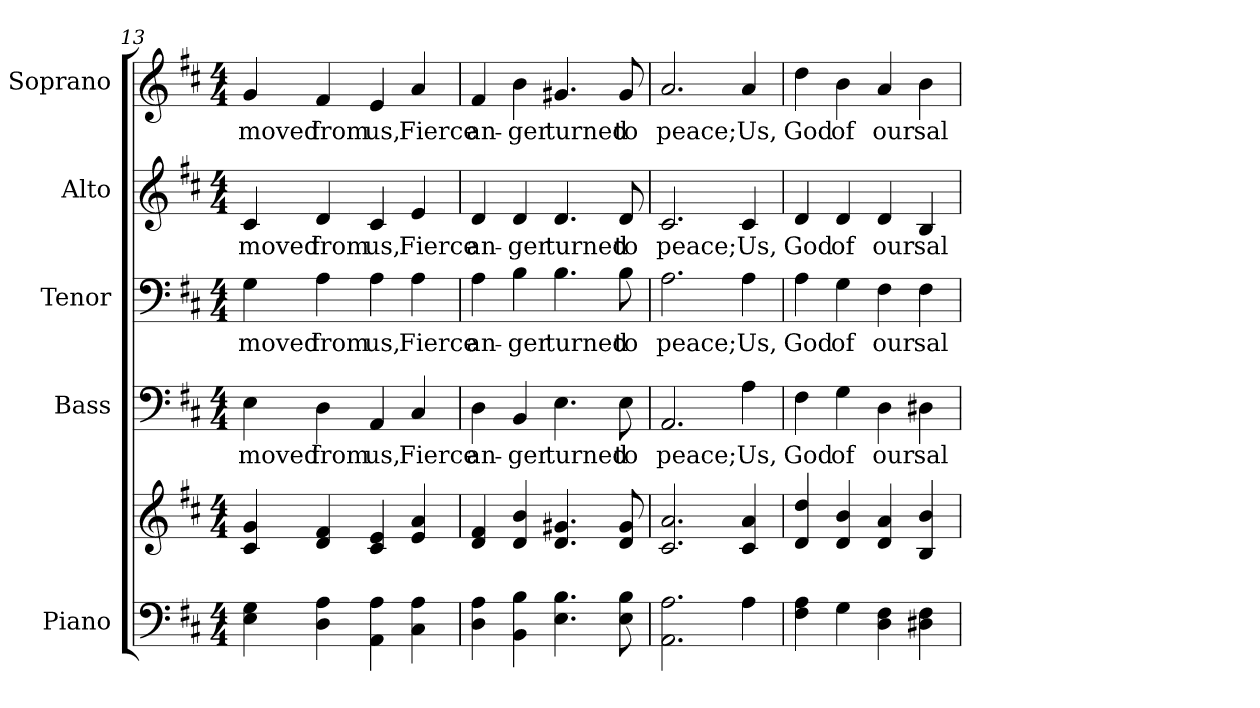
**kern	**kern	**kern	**text	**kern	**text	**kern	**text	**kern	**text
*part5	*part5	*part4	*part4	*part3	*part3	*part2	*part2	*part1	*part1
*staff6	*staff5	*staff4	*staff4	*staff3	*staff3	*staff2	*staff2	*staff1	*staff1
*I"Piano	*	*I"Bass	*	*I"Tenor	*	*I"Alto	*	*I"Soprano	*
*I'Pno.	*	*I'B.	*	*I'T.	*	*I'A.	*	*I'S.	*
*clefF4	*clefG2	*clefF4	*	*clefF4	*	*clefG2	*	*clefG2	*
*k[f#c#]	*k[f#c#]	*k[f#c#]	*	*k[f#c#]	*	*k[f#c#]	*	*k[f#c#]	*
*D:	*D:	*D:	*	*D:	*	*D:	*	*D:	*
*M4/4	*M4/4	*M4/4	*	*M4/4	*	*M4/4	*	*M4/4	*
=13	=13	=13	=13	=13	=13	=13	=13	=13	=13
!	!	!	!LO:LY:b:color=#000000	!	!	!	!	!	!
!	!	!	!	!	!LO:LY:b:color=#000000	!	!	!	!
!	!	!	!	!	!	!	!LO:LY:b:color=#000000	!	!
!	!	!	!	!	!	!	!	!	!LO:LY:b:color=#000000
4Ei\ 4Gi	4c#i/ 4gi	4Ei\	-moved	4Gi\	-moved	4c#i/	-moved	4gi/	-moved
!	!	!	!LO:LY:b:color=#000000	!	!	!	!	!	!
!	!	!	!	!	!LO:LY:b:color=#000000	!	!	!	!
!	!	!	!	!	!	!	!LO:LY:b:color=#000000	!	!
!	!	!	!	!	!	!	!	!	!LO:LY:b:color=#000000
4Di\ 4Ai	4di/ 4f#i	4Di\	from	4Ai\	from	4di/	from	4f#i/	from
!	!	!	!LO:LY:b:color=#000000	!	!	!	!	!	!
!	!	!	!	!	!LO:LY:b:color=#000000	!	!	!	!
!	!	!	!	!	!	!	!LO:LY:b:color=#000000	!	!
!	!	!	!	!	!	!	!	!	!LO:LY:b:color=#000000
4AAi\ 4Ai	4c#i/ 4ei	4AAi/	us,	4Ai\	us,	4c#i/	us,	4ei/	us,
!	!	!	!LO:LY:b:color=#000000	!	!	!	!	!	!
!	!	!	!	!	!LO:LY:b:color=#000000	!	!	!	!
!	!	!	!	!	!	!	!LO:LY:b:color=#000000	!	!
!	!	!	!	!	!	!	!	!	!LO:LY:b:color=#000000
4C#i\ 4Ai	4ei/ 4ai	4C#i/	Fierce	4Ai\	Fierce	4ei/	Fierce	4ai/	Fierce
!!LO:LB:g=z
=14	=14	=14	=14	=14	=14	=14	=14	=14	=14
!	!	!	!LO:LY:b:color=#000000	!	!	!	!	!	!
!	!	!	!	!	!LO:LY:b:color=#000000	!	!	!	!
!	!	!	!	!	!	!	!LO:LY:b:color=#000000	!	!
!	!	!	!	!	!	!	!	!	!LO:LY:b:color=#000000
4Di\ 4Ai	4di/ 4f#i	4Di\	an-	4Ai\	an-	4di/	an-	4f#i/	an-
!	!	!	!LO:LY:b:color=#000000	!	!	!	!	!	!
!	!	!	!	!	!LO:LY:b:color=#000000	!	!	!	!
!	!	!	!	!	!	!	!LO:LY:b:color=#000000	!	!
!	!	!	!	!	!	!	!	!	!LO:LY:b:color=#000000
4BBi\ 4Bi	4di/ 4bi	4BBi/	-ger	4Bi\	-ger	4di/	-ger	4bi\	-ger
!	!	!	!LO:LY:b:color=#000000	!	!	!	!	!	!
!	!	!	!	!	!LO:LY:b:color=#000000	!	!	!	!
!	!	!	!	!	!	!	!LO:LY:b:color=#000000	!	!
!	!	!	!	!	!	!	!	!	!LO:LY:b:color=#000000
4.Ei\ 4.Bi	4.di/ 4.g#Xi	4.Ei\	turned	4.Bi\	turned	4.di/	turned	4.g#Xi/	turned
!	!	!	!LO:LY:b:color=#000000	!	!	!	!	!	!
!	!	!	!	!	!LO:LY:b:color=#000000	!	!	!	!
!	!	!	!	!	!	!	!LO:LY:b:color=#000000	!	!
!	!	!	!	!	!	!	!	!	!LO:LY:b:color=#000000
8Ei\ 8Bi	8di/ 8g#i	8Ei\	to	8Bi\	to	8di/	to	8g#i/	to
=15	=15	=15	=15	=15	=15	=15	=15	=15	=15
!	!	!	!LO:LY:b:color=#000000	!	!	!	!	!	!
!	!	!	!	!	!LO:LY:b:color=#000000	!	!	!	!
!	!	!	!	!	!	!	!LO:LY:b:color=#000000	!	!
!	!	!	!	!	!	!	!	!	!LO:LY:b:color=#000000
2.AAi\ 2.Ai	2.c#i/ 2.ai	2.AAi/	peace;	2.Ai\	peace;	2.c#i/	peace;	2.ai/	peace;
!	!	!	!LO:LY:b:color=#000000	!	!	!	!	!	!
!	!	!	!	!	!LO:LY:b:color=#000000	!	!	!	!
!	!	!	!	!	!	!	!LO:LY:b:color=#000000	!	!
!	!	!	!	!	!	!	!	!	!LO:LY:b:color=#000000
4Ai\	4c#i/ 4ai	4Ai\	Us,	4Ai\	Us,	4c#i/	Us,	4ai/	Us,
=16	=16	=16	=16	=16	=16	=16	=16	=16	=16
!	!	!	!LO:LY:b:color=#000000	!	!	!	!	!	!
!	!	!	!	!	!LO:LY:b:color=#000000	!	!	!	!
!	!	!	!	!	!	!	!LO:LY:b:color=#000000	!	!
!	!	!	!	!	!	!	!	!	!LO:LY:b:color=#000000
4F#i\ 4Ai	4di/ 4ddi	4F#i\	God	4Ai\	God	4di/	God	4ddi\	God
!	!	!	!LO:LY:b:color=#000000	!	!	!	!	!	!
!	!	!	!	!	!LO:LY:b:color=#000000	!	!	!	!
!	!	!	!	!	!	!	!LO:LY:b:color=#000000	!	!
!	!	!	!	!	!	!	!	!	!LO:LY:b:color=#000000
4Gi\	4di/ 4bi	4Gi\	of	4Gi\	of	4di/	of	4bi\	of
!	!	!	!LO:LY:b:color=#000000	!	!	!	!	!	!
!	!	!	!	!	!LO:LY:b:color=#000000	!	!	!	!
!	!	!	!	!	!	!	!LO:LY:b:color=#000000	!	!
!	!	!	!	!	!	!	!	!	!LO:LY:b:color=#000000
4Di\ 4F#i	4di/ 4ai	4Di\	our	4F#i\	our	4di/	our	4ai/	our
!	!	!	!LO:LY:b:color=#000000	!	!	!	!	!	!
!	!	!	!	!	!LO:LY:b:color=#000000	!	!	!	!
!	!	!	!	!	!	!	!LO:LY:b:color=#000000	!	!
!	!	!	!	!	!	!	!	!	!LO:LY:b:color=#000000
4D#Xi\ 4F#i	4Bi/ 4bi	4D#Xi\	sal-	4F#i\	sal-	4Bi/	sal-	4bi\	sal-
=	=	=	=	=	=	=	=	=	=
*-	*-	*-	*-	*-	*-	*-	*-	*-	*-
